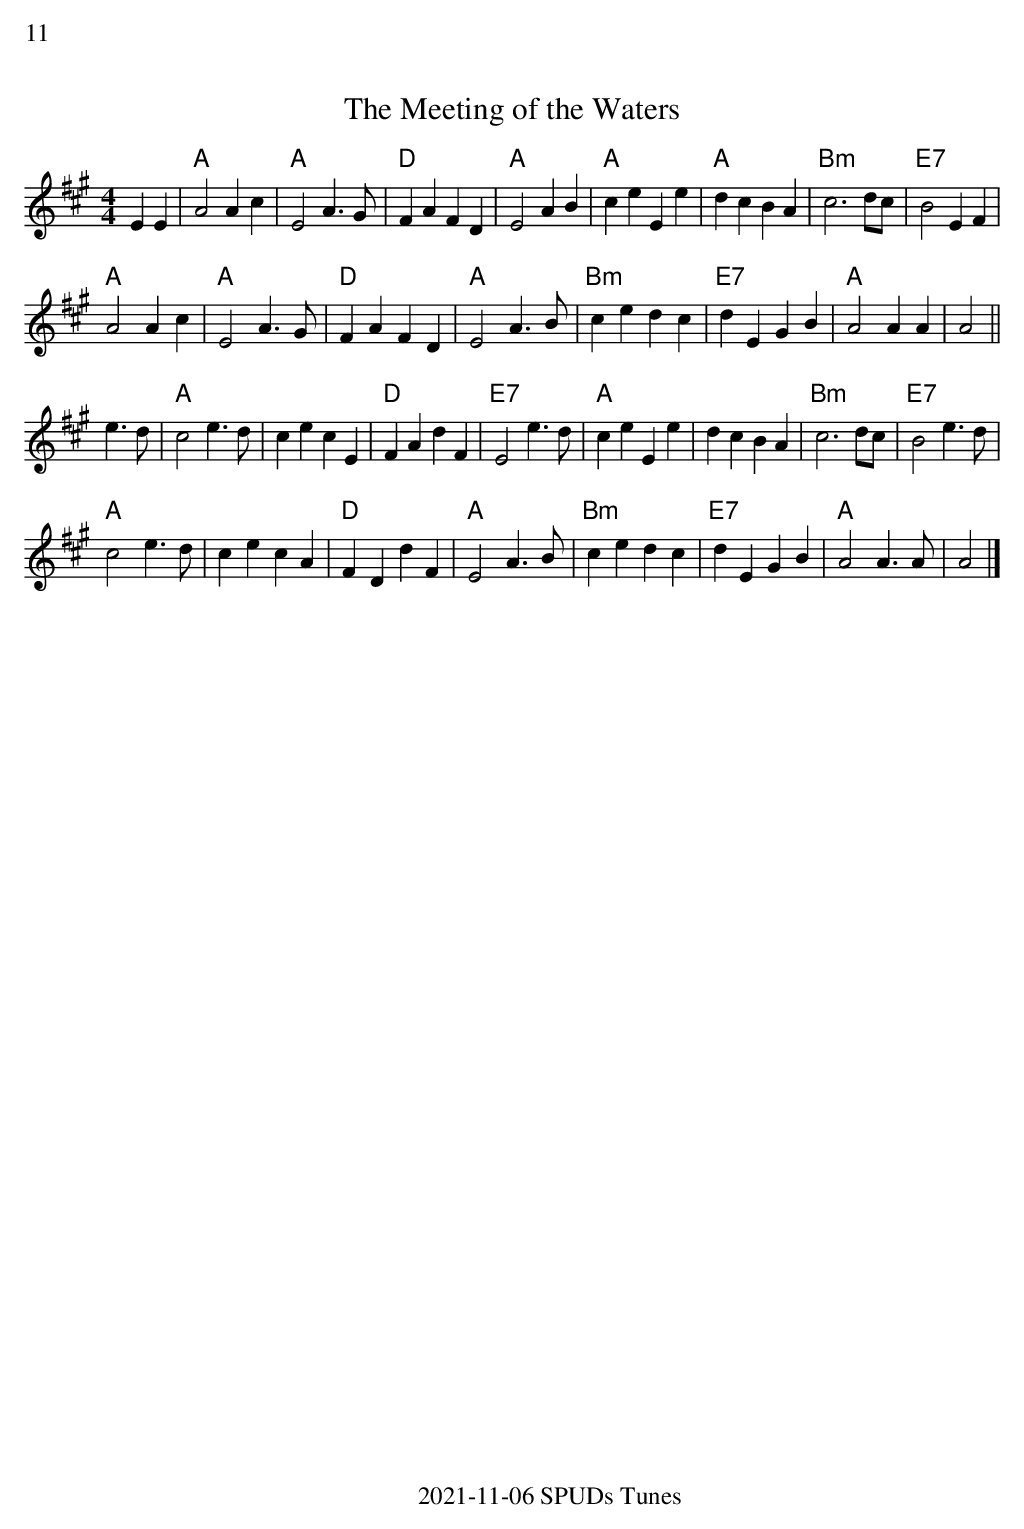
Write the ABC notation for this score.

X:1
%%text 11
T:The Meeting of the Waters
M:4/4
L:1/4
K:A
EE|"A"A2Ac|"A"E2A>G|"D"FAFD|"A"E2AB|"A"ceEe|"A"dcBA|"Bm"c3d/c/|"E7"B2EF|
"A"A2Ac|"A"E2A>G|"D"FAFD|"A"E2A>B|"Bm"cedc|"E7"dEGB|"A"A2AA|A2||
e>d|"A"c2e>d|cecE|"D"FAdF|"E7"E2e>d|"A"ceEe|dcBA|"Bm"c2>dc/|"E7"B2e>d|
"A"c2e>d|cecA|"D"FDdF|"A"E2A>B|"Bm"cedc|"E7"dEGB|"A"A2A>A|A2|]
